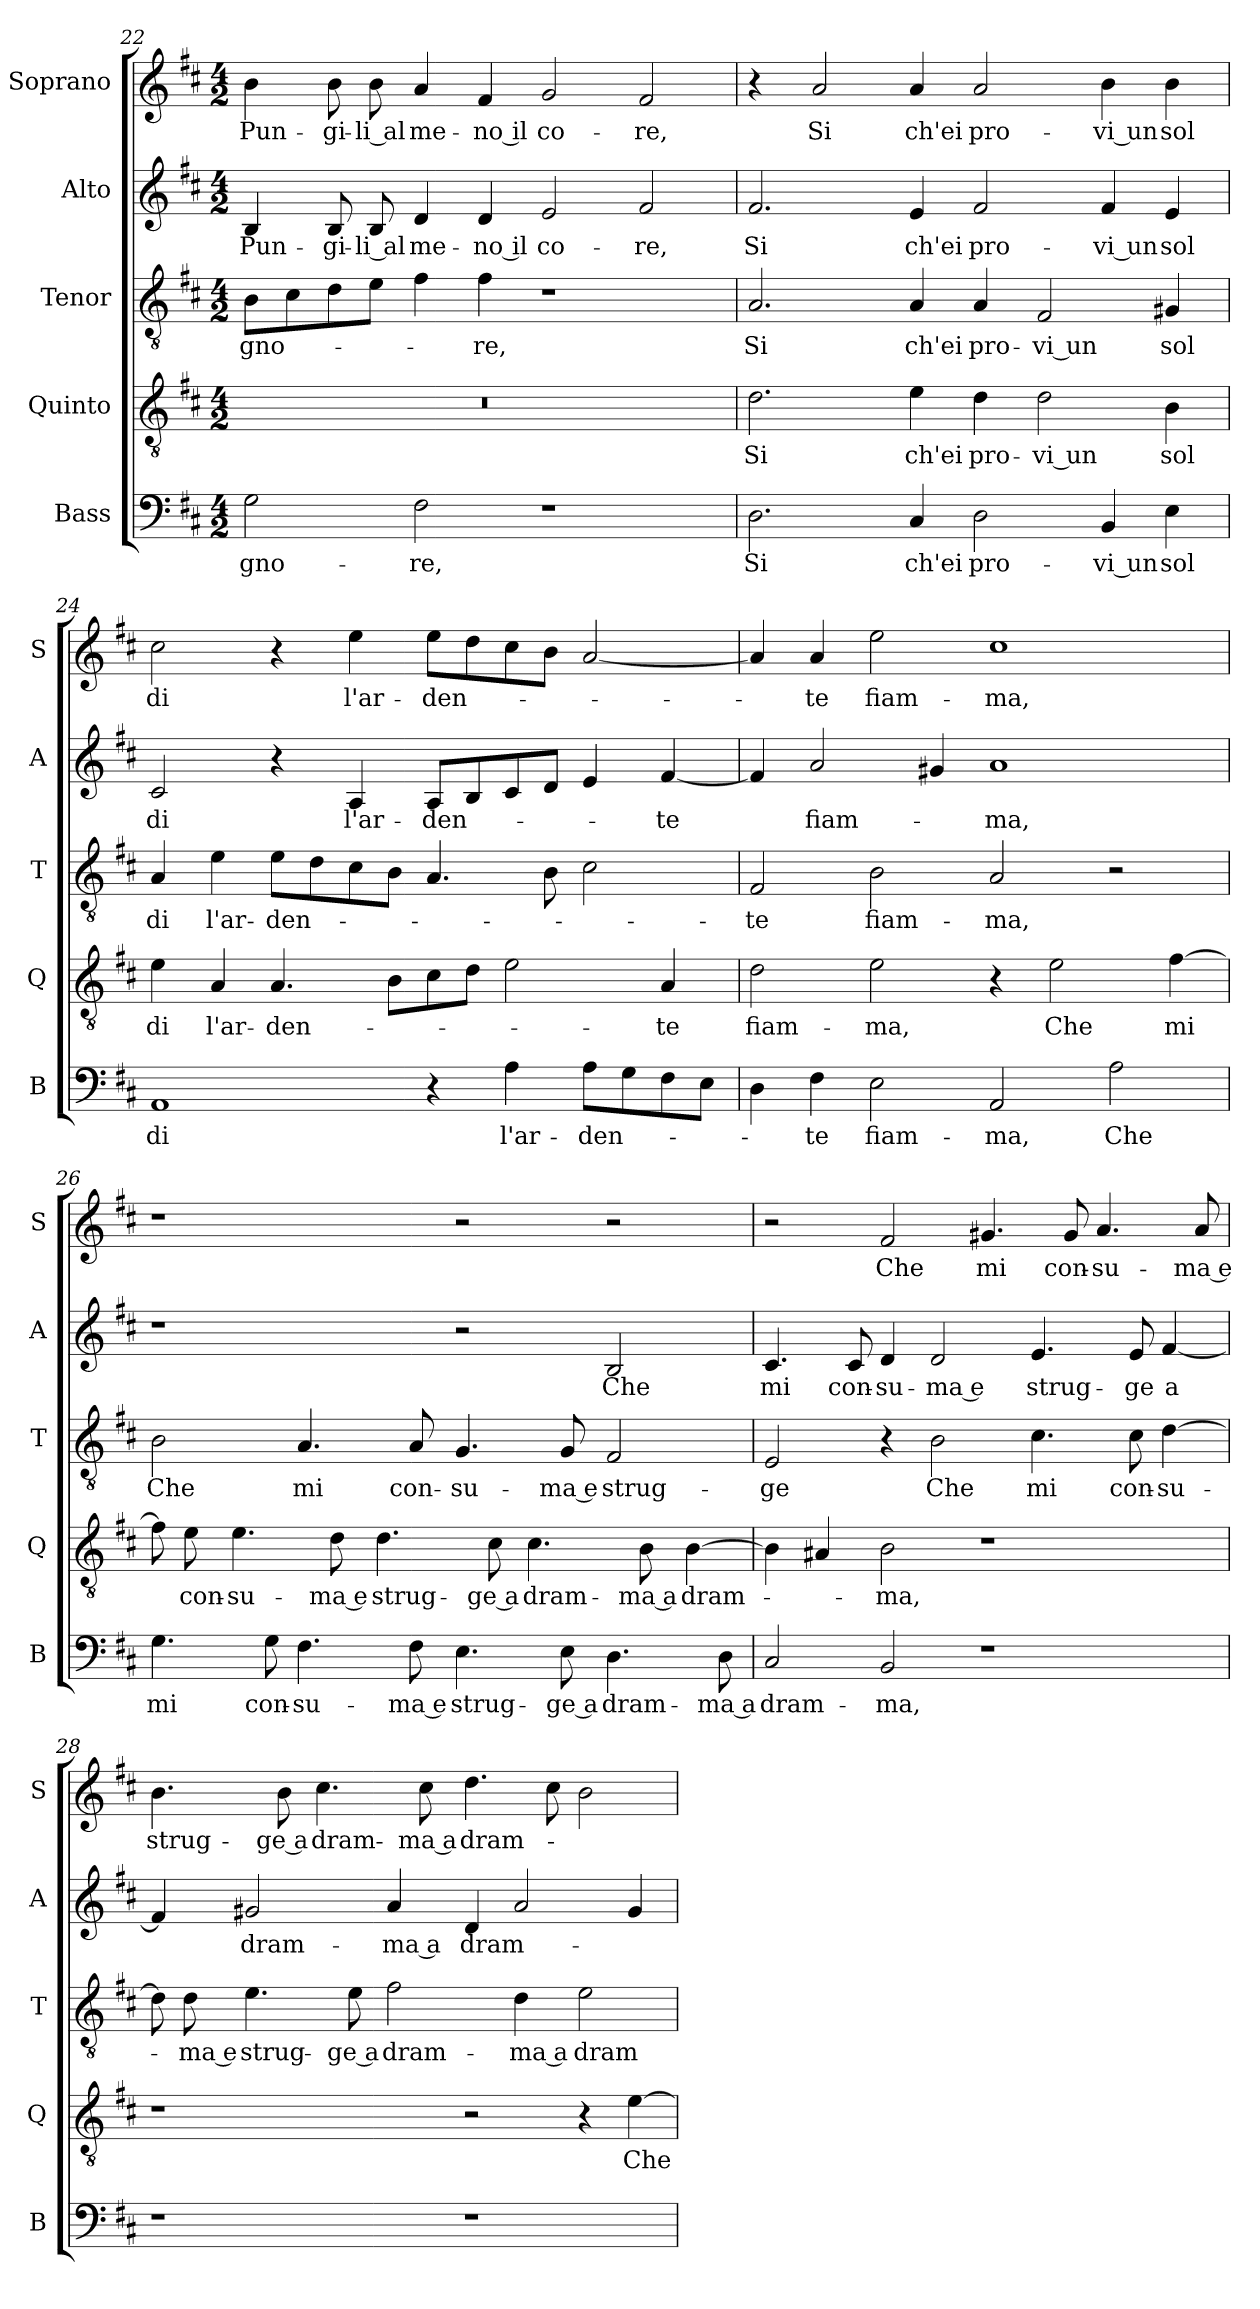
**kern	**text	**kern	**text	**kern	**text	**kern	**text	**kern	**text
*part5	*part5	*part4	*part4	*part3	*part3	*part2	*part2	*part1	*part1
*staff5	*staff5	*staff4	*staff4	*staff3	*staff3	*staff2	*staff2	*staff1	*staff1
*I"Bass	*	*I"Quinto	*	*I"Tenor	*	*I"Alto	*	*I"Soprano	*
*I'B	*	*I'Q	*	*I'T	*	*I'A	*	*I'S	*
*clefF4	*	*clefGv2	*	*clefGv2	*	*clefG2	*	*clefG2	*
*k[f#c#]	*	*k[f#c#]	*	*k[f#c#]	*	*k[f#c#]	*	*k[f#c#]	*
*D:	*	*D:	*	*D:	*	*D:	*	*D:	*
*M4/2	*	*M4/2	*	*M4/2	*	*M4/2	*	*M4/2	*
=22	=22	=22	=22	=22	=22	=22	=22	=22	=22
!	!LO:LY:b	!	!	!	!LO:LY:b	!	!LO:LY:b	!	!LO:LY:b
2G\	-gno-	0r	.	8B\L	-gno-	4B/	Pun-	4b\	Pun-
.	.	.	.	8c#\	.	.	.	.	.
!	!	!	!	!	!	!	!LO:LY:b	!	!LO:LY:b
.	.	.	.	8d\	.	8B/	-gi-	8b\	-gi-
!	!	!	!	!	!	!	!LO:LY:b	!	!LO:LY:b
.	.	.	.	8e\J	.	8B/	-li al	8b\	-li al
!	!LO:LY:b	!	!	!	!	!	!LO:LY:b	!	!LO:LY:b
2F#\	-re,	.	.	4f#\	.	4d/	me-	4a/	me-
!	!	!	!	!	!LO:LY:b	!	!LO:LY:b	!	!LO:LY:b
.	.	.	.	4f#\	-re,	4d/	-no il	4f#/	-no il
!	!	!	!	!	!	!	!LO:LY:b	!	!LO:LY:b
1r	.	.	.	1r	.	2e/	co-	2g/	co-
!	!	!	!	!	!	!	!LO:LY:b	!	!LO:LY:b
.	.	.	.	.	.	2f#/	-re,	2f#/	-re,
=23	=23	=23	=23	=23	=23	=23	=23	=23	=23
!	!LO:LY:b	!	!LO:LY:b	!	!LO:LY:b	!	!LO:LY:b	!	!
2.D\	Si	2.d\	Si	2.A/	Si	2.f#/	Si	4r	.
!	!	!	!	!	!	!	!	!	!LO:LY:b
.	.	.	.	.	.	.	.	2a/	Si
!	!LO:LY:b	!	!LO:LY:b	!	!LO:LY:b	!	!LO:LY:b	!	!LO:LY:b
4C#/	ch'ei	4e\	ch'ei	4A/	ch'ei	4e/	ch'ei	4a/	ch'ei
!	!LO:LY:b	!	!LO:LY:b	!	!LO:LY:b	!	!LO:LY:b	!	!LO:LY:b
2D\	pro-	4d\	pro-	4A/	pro-	2f#/	pro-	2a/	pro-
!	!	!	!LO:LY:b	!	!LO:LY:b	!	!	!	!
.	.	2d\	-vi un	2F#/	-vi un	.	.	.	.
!	!LO:LY:b	!	!	!	!	!	!LO:LY:b	!	!LO:LY:b
4BB/	-vi un	.	.	.	.	4f#/	-vi un	4b\	-vi un
!	!LO:LY:b	!	!LO:LY:b	!	!LO:LY:b	!	!LO:LY:b	!	!LO:LY:b
4E\	sol	4B\	sol	4G#X/	sol	4e/	sol	4b\	sol
!!LO:LB:g=z
=24	=24	=24	=24	=24	=24	=24	=24	=24	=24
!	!LO:LY:b	!	!LO:LY:b	!	!LO:LY:b	!	!LO:LY:b	!	!LO:LY:b
1AA	di	4e\	di	4A/	di	2c#/	di	2cc#\	di
!	!	!	!LO:LY:b	!	!LO:LY:b	!	!	!	!
.	.	4A/	l'ar-	4e\	l'ar-	.	.	.	.
!	!	!	!LO:LY:b	!	!LO:LY:b	!	!	!	!
.	.	4.A/	-den-	8e\L	-den-	4r	.	4r	.
.	.	.	.	8d\	.	.	.	.	.
!	!	!	!	!	!	!	!LO:LY:b	!	!LO:LY:b
.	.	.	.	8c#\	.	4A/	l'ar-	4ee\	l'ar-
.	.	8B\L	.	8B\J	.	.	.	.	.
!	!	!	!	!	!	!	!LO:LY:b	!	!LO:LY:b
4r	.	8c#\	.	4.A/	.	8A/L	-den-	8ee\L	-den-
.	.	8d\J	.	.	.	8B/	.	8dd\	.
!	!LO:LY:b	!	!	!	!	!	!	!	!
4A\	l'ar-	2e\	.	.	.	8c#/	.	8cc#\	.
.	.	.	.	8B\	.	8d/J	.	8b\J	.
!	!LO:LY:b	!	!	!	!	!	!	!	!
8A\L	-den-	.	.	2c#\	.	4e/	.	[2a/	.
8G\	.	.	.	.	.	.	.	.	.
!	!	!	!LO:LY:b	!	!	!	!LO:LY:b	!	!
8F#\	.	4A/	-te	.	.	[4f#/	-te	.	.
8E\J	.	.	.	.	.	.	.	.	.
=25	=25	=25	=25	=25	=25	=25	=25	=25	=25
!	!	!	!LO:LY:b	!	!LO:LY:b	!	!	!	!
4D\	.	2d\	fiam-	2F#/	-te	4f#/]	.	4a/]	.
!	!LO:LY:b	!	!	!	!	!	!LO:LY:b	!	!LO:LY:b
4F#\	-te	.	.	.	.	2a/	fiam-	4a/	-te
!	!LO:LY:b	!	!LO:LY:b	!	!LO:LY:b	!	!	!	!LO:LY:b
2E\	fiam-	2e\	-ma,	2B\	fiam-	.	.	2ee\	fiam-
.	.	.	.	.	.	4g#X/	.	.	.
!	!LO:LY:b	!	!	!	!LO:LY:b	!	!LO:LY:b	!	!LO:LY:b
2AA/	-ma,	4r	.	2A/	-ma,	1a	-ma,	1cc#	-ma,
!	!	!	!LO:LY:b	!	!	!	!	!	!
.	.	2e\	Che	.	.	.	.	.	.
!	!LO:LY:b	!	!	!	!	!	!	!	!
2A\	Che	.	.	2r	.	.	.	.	.
!	!	!	!LO:LY:b	!	!	!	!	!	!
.	.	[4f#\	mi	.	.	.	.	.	.
!!LO:LB:g=z
=26	=26	=26	=26	=26	=26	=26	=26	=26	=26
!	!LO:LY:b	!	!	!	!LO:LY:b	!	!	!	!
4.G\	mi	8f#\]	.	2B\	Che	1r	.	1r	.
!	!	!	!LO:LY:b	!	!	!	!	!	!
.	.	8e\	con-	.	.	.	.	.	.
!	!	!	!LO:LY:b	!	!	!	!	!	!
.	.	4.e\	-su-	.	.	.	.	.	.
!	!LO:LY:b	!	!	!	!	!	!	!	!
8G\	con-	.	.	.	.	.	.	.	.
!	!LO:LY:b	!	!	!	!LO:LY:b	!	!	!	!
4.F#\	-su-	.	.	4.A/	mi	.	.	.	.
!	!	!	!LO:LY:b	!	!	!	!	!	!
.	.	8d\	-ma e	.	.	.	.	.	.
!	!	!	!LO:LY:b	!	!	!	!	!	!
.	.	4.d\	strug-	.	.	.	.	.	.
!	!LO:LY:b	!	!	!	!LO:LY:b	!	!	!	!
8F#\	-ma e	.	.	8A/	con-	.	.	.	.
!	!LO:LY:b	!	!	!	!LO:LY:b	!	!	!	!
4.E\	strug-	.	.	4.G/	-su-	2r	.	2r	.
!	!	!	!LO:LY:b	!	!	!	!	!	!
.	.	8c#\	-ge a	.	.	.	.	.	.
!	!	!	!LO:LY:b	!	!	!	!	!	!
.	.	4.c#\	dram-	.	.	.	.	.	.
!	!LO:LY:b	!	!	!	!LO:LY:b	!	!	!	!
8E\	-ge a	.	.	8G/	-ma e	.	.	.	.
!	!LO:LY:b	!	!	!	!LO:LY:b	!	!LO:LY:b	!	!
4.D\	dram-	.	.	2F#/	strug-	2B/	Che	2r	.
!	!	!	!LO:LY:b	!	!	!	!	!	!
.	.	8B\	-ma a	.	.	.	.	.	.
!	!	!	!LO:LY:b	!	!	!	!	!	!
.	.	[4B\	dram-	.	.	.	.	.	.
!	!LO:LY:b	!	!	!	!	!	!	!	!
8D\	-ma a	.	.	.	.	.	.	.	.
=27	=27	=27	=27	=27	=27	=27	=27	=27	=27
!	!LO:LY:b	!	!	!	!LO:LY:b	!	!LO:LY:b	!	!
2C#/	dram-	4B\]	.	2E/	-ge	4.c#/	mi	2r	.
.	.	4A#X/	.	.	.	.	.	.	.
!	!	!	!	!	!	!	!LO:LY:b	!	!
.	.	.	.	.	.	8c#/	con-	.	.
!	!LO:LY:b	!	!LO:LY:b	!	!	!	!LO:LY:b	!	!LO:LY:b
2BB/	-ma,	2B\	-ma,	4r	.	4d/	-su-	2f#/	Che
!	!	!	!	!	!LO:LY:b	!	!LO:LY:b	!	!
.	.	.	.	2B\	Che	2d/	-ma e	.	.
!	!	!	!	!	!	!	!	!	!LO:LY:b
1r	.	1r	.	.	.	.	.	4.g#X/	mi
!	!	!	!	!	!LO:LY:b	!	!LO:LY:b	!	!
.	.	.	.	4.c#\	mi	4.e/	strug-	.	.
!	!	!	!	!	!	!	!	!	!LO:LY:b
.	.	.	.	.	.	.	.	8g#/	con-
!	!	!	!	!	!	!	!	!	!LO:LY:b
.	.	.	.	.	.	.	.	4.a/	-su-
!	!	!	!	!	!LO:LY:b	!	!LO:LY:b	!	!
.	.	.	.	8c#\	con-	8e/	-ge	.	.
!	!	!	!	!	!LO:LY:b	!	!LO:LY:b	!	!
.	.	.	.	[4d\	-su-	[4f#/	a	.	.
!	!	!	!	!	!	!	!	!	!LO:LY:b
.	.	.	.	.	.	.	.	8a/	-ma e
!!LO:PB:g=z
=28	=28	=28	=28	=28	=28	=28	=28	=28	=28
!	!	!	!	!	!	!	!	!	!LO:LY:b
1r	.	1r	.	8d\]	.	4f#/]	.	4.b\	strug-
!	!	!	!	!	!LO:LY:b	!	!	!	!
.	.	.	.	8d\	-ma e	.	.	.	.
!	!	!	!	!	!LO:LY:b	!	!LO:LY:b	!	!
.	.	.	.	4.e\	strug-	2g#X/	dram-	.	.
!	!	!	!	!	!	!	!	!	!LO:LY:b
.	.	.	.	.	.	.	.	8b\	-ge a
!	!	!	!	!	!	!	!	!	!LO:LY:b
.	.	.	.	.	.	.	.	4.cc#\	dram-
!	!	!	!	!	!LO:LY:b	!	!	!	!
.	.	.	.	8e\	-ge a	.	.	.	.
!	!	!	!	!	!LO:LY:b	!	!LO:LY:b	!	!
.	.	.	.	2f#\	dram-	4a/	-ma a	.	.
!	!	!	!	!	!	!	!	!	!LO:LY:b
.	.	.	.	.	.	.	.	8cc#\	-ma a
!	!	!	!	!	!	!	!LO:LY:b	!	!LO:LY:b
1r	.	2r	.	.	.	4d/	dram-	4.dd\	dram-
!	!	!	!	!	!LO:LY:b	!	!	!	!
.	.	.	.	4d\	-ma a	2a/	.	.	.
.	.	.	.	.	.	.	.	8cc#\	.
!	!	!	!	!	!LO:LY:b	!	!	!	!
.	.	4r	.	2e\	dram-	.	.	2b\	.
!	!	!	!LO:LY:b	!	!	!	!	!	!
.	.	[4e\	Che	.	.	4g#/	.	.	.
=	=	=	=	=	=	=	=	=	=
*-	*-	*-	*-	*-	*-	*-	*-	*-	*-
